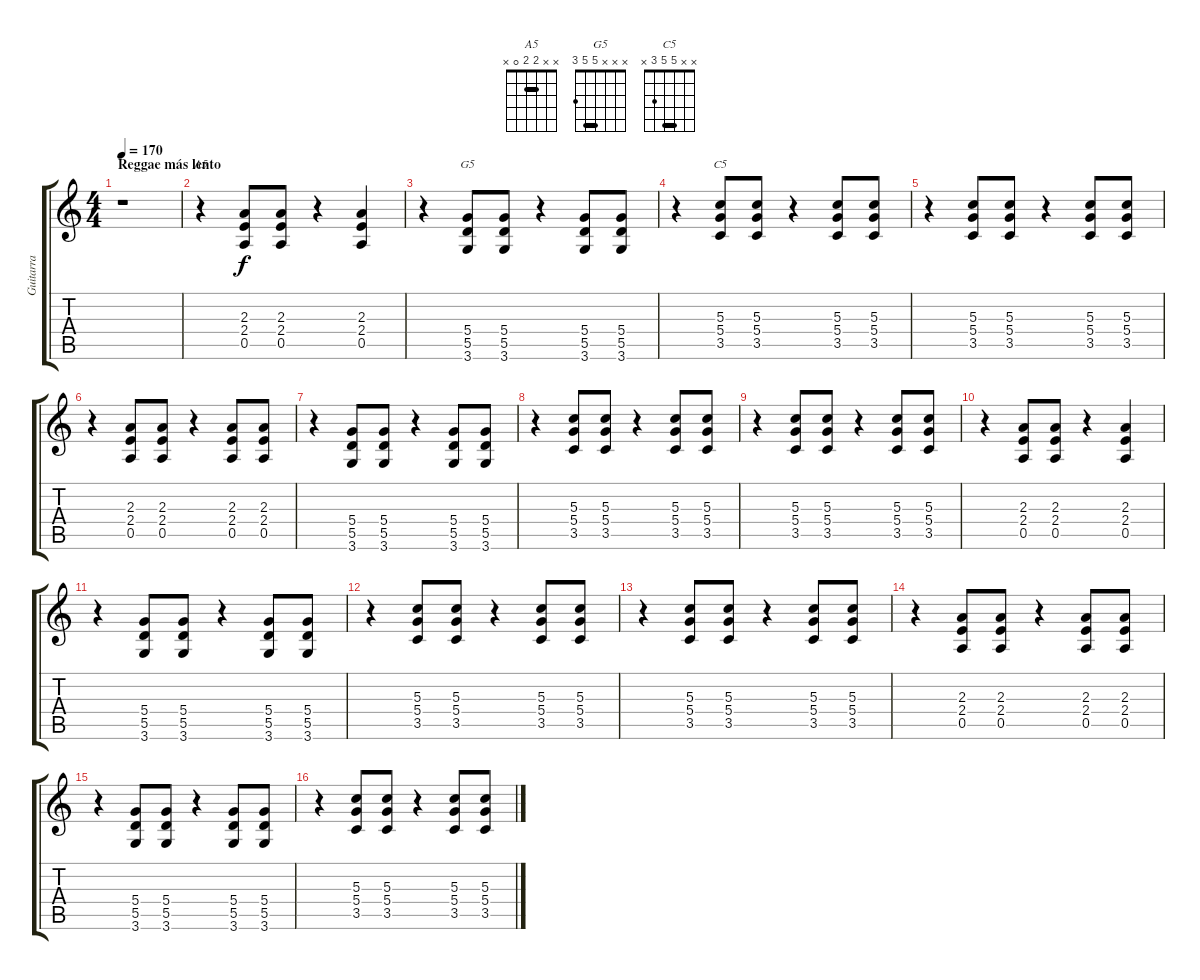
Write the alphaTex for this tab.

\track ("Guitarra" "Guitarra") {instrument electricguitarclean}
\staff {score tabs}
\tuning (E4 B3 G3 D3 A2 E2) {hide}
\chord ("A5" x x 2 2 0 x) {barre 2}
\chord ("G5" x x x 5 5 3) {barre 5}
\chord ("C5" x x 5 5 3 x) {barre 5}
\ts (4 4)
\section ("" "Reggae más lento")
\tempo 170
\clef g2
\ks c
r.1{dy f instrument electricguitarclean} |
r.4{ch "A5"} (2.3 2.4 0.5).8 (2.3 2.4 0.5).8 r.4 (2.3 2.4 0.5).4 |
r.4 (5.4 5.5 3.6).8{ch "G5"} (5.4 5.5 3.6).8 r.4 (5.4 5.5 3.6).8 (5.4 5.5 3.6).8 |
r.4 (5.3 5.4 3.5).8{ch "C5"} (5.3 5.4 3.5).8 r.4 (5.3 5.4 3.5).8 (5.3 5.4 3.5).8 |
r.4 (5.3 5.4 3.5).8 (5.3 5.4 3.5).8 r.4 (5.3 5.4 3.5).8 (5.3 5.4 3.5).8 |
r.4 (2.3 2.4 0.5).8 (2.3 2.4 0.5).8 r.4 (2.3 2.4 0.5).8 (2.3 2.4 0.5).8 |
r.4 (5.4 5.5 3.6).8 (5.4 5.5 3.6).8 r.4 (5.4 5.5 3.6).8 (5.4 5.5 3.6).8 |
r.4 (5.3 5.4 3.5).8 (5.3 5.4 3.5).8 r.4 (5.3 5.4 3.5).8 (5.3 5.4 3.5).8 |
r.4 (5.3 5.4 3.5).8 (5.3 5.4 3.5).8 r.4 (5.3 5.4 3.5).8 (5.3 5.4 3.5).8 |
r.4 (2.3 2.4 0.5).8 (2.3 2.4 0.5).8 r.4 (2.3 2.4 0.5).4 |
r.4 (5.4 5.5 3.6).8 (5.4 5.5 3.6).8 r.4 (5.4 5.5 3.6).8 (5.4 5.5 3.6).8 |
r.4 (5.3 5.4 3.5).8 (5.3 5.4 3.5).8 r.4 (5.3 5.4 3.5).8 (5.3 5.4 3.5).8 |
r.4 (5.3 5.4 3.5).8 (5.3 5.4 3.5).8 r.4 (5.3 5.4 3.5).8 (5.3 5.4 3.5).8 |
r.4 (2.3 2.4 0.5).8 (2.3 2.4 0.5).8 r.4 (2.3 2.4 0.5).8 (2.3 2.4 0.5).8 |
r.4 (5.4 5.5 3.6).8 (5.4 5.5 3.6).8 r.4 (5.4 5.5 3.6).8 (5.4 5.5 3.6).8 |
r.4 (5.3 5.4 3.5).8 (5.3 5.4 3.5).8 r.4 (5.3 5.4 3.5).8 (5.3 5.4 3.5).8
